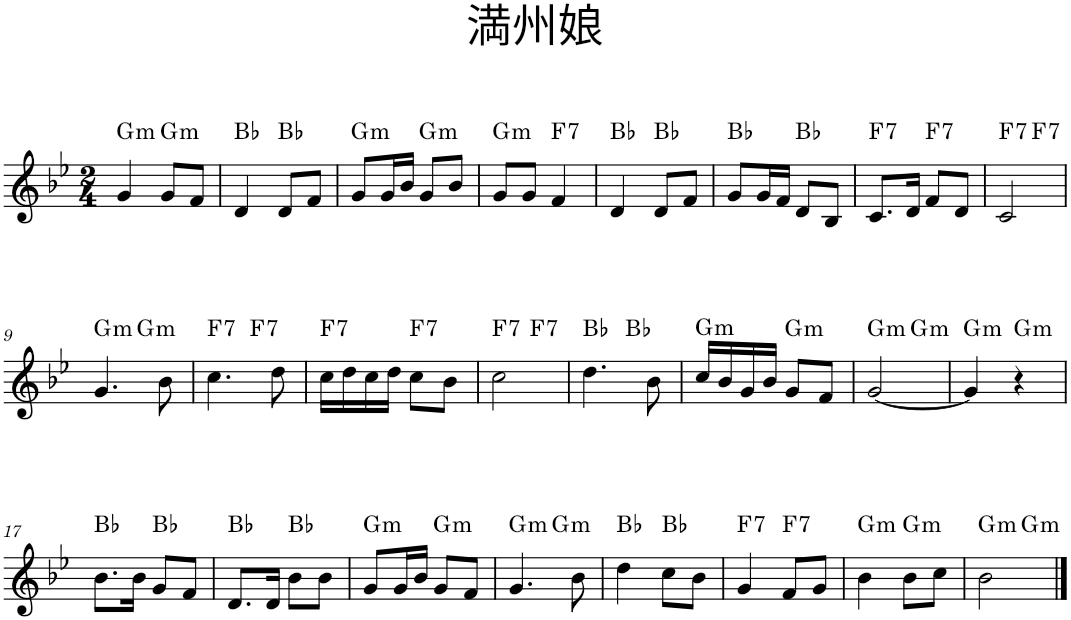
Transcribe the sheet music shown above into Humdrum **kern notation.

**kern	**harte
*part1	*part1
*staff1	*
*I"Piano	*
*I'Pno.	*
*clefG2	*
*k[b-e-]	*
*M2/4	*
=1	=1
!	!LO:H:kt=m
4g/	G:min
!	!LO:H:kt=m
8g/L	G:min
8f/J	.
=2	=2
4d/	Bb:maj
8d/L	Bb:maj
8f/J	.
=3	=3
!	!LO:H:kt=m
8g/L	G:min
16g/L	.
16b-/JJ	.
!	!LO:H:kt=m
8g/L	G:min
8b-/J	.
=4	=4
!	!LO:H:kt=m
8g/L	G:min
8g/J	.
!	!LO:H:kt=7
4f/	F:7
=5	=5
4d/	Bb:maj
8d/L	Bb:maj
8f/J	.
=6	=6
8g/L	Bb:maj
16g/L	.
16f/JJ	.
8d/L	Bb:maj
8B-/J	.
=7	=7
!	!LO:H:kt=7
8.c/L	F:7
16d/Jk	.
!	!LO:H:kt=7
8f/L	F:7
8d/J	.
=8	=8
!	!LO:H:kt=7
*^	*
2c/	4ryy	F:7
!	!	!LO:H:kt=7
.	4ryy	F:7
!!LO:LB:g=z	!!
=9	=9	=9
!	!	!LO:H:kt=m
4.g/	4ryy	G:min
!	!	!LO:H:kt=m
.	4ryy	G:min
8b-\	.	.
=10	=10	=10
!	!	!LO:H:kt=7
4.cc\	4ryy	F:7
!	!	!LO:H:kt=7
.	4ryy	F:7
8dd\	.	.
=11	=11	=11
!	!	!LO:H:kt=7
*v	*v	*
16cc\LL	F:7
16dd\	.
16cc\	.
16dd\JJ	.
!	!LO:H:kt=7
8cc\L	F:7
8b-\J	.
=12	=12
!	!LO:H:kt=7
*^	*
2cc\	4ryy	F:7
!	!	!LO:H:kt=7
.	4ryy	F:7
=13	=13	=13
4.dd\	4ryy	Bb:maj
.	4ryy	Bb:maj
8b-\	.	.
=14	=14	=14
!	!	!LO:H:kt=m
*v	*v	*
16cc/LL	G:min
16b-/	.
16g/	.
16b-/JJ	.
!	!LO:H:kt=m
8g/L	G:min
8f/J	.
=15	=15
!	!LO:H:kt=m
*^	*
[<2g/	4ryy	G:min
!	!	!LO:H:kt=m
.	4ryy	G:min
=16	=16	=16
!	!	!LO:H:kt=m
*v	*v	*
4g/]	G:min
!	!LO:H:kt=m
4r	G:min
!!LO:LB:g=z
=17	=17
8.b-\L	Bb:maj
16b-\Jk	.
8g/L	Bb:maj
8f/J	.
=18	=18
8.d/L	Bb:maj
16d/Jk	.
8b-\L	Bb:maj
8b-\J	.
=19	=19
!	!LO:H:kt=m
8g/L	G:min
16g/L	.
16b-/JJ	.
!	!LO:H:kt=m
8g/L	G:min
8f/J	.
=20	=20
!	!LO:H:kt=m
*^	*
4.g/	4ryy	G:min
!	!	!LO:H:kt=m
.	4ryy	G:min
8b-\	.	.
*v	*v	*
=21	=21
4dd\	Bb:maj
8cc\L	Bb:maj
8b-\J	.
=22	=22
!	!LO:H:kt=7
4g/	F:7
!	!LO:H:kt=7
8f/L	F:7
8g/J	.
=23	=23
!	!LO:H:kt=m
4b-\	G:min
!	!LO:H:kt=m
8b-\L	G:min
8cc\J	.
=24	=24
!	!LO:H:kt=m
*^	*
2b-\	4ryy	G:min
!	!	!LO:H:kt=m
.	4ryy	G:min
*v	*v	*
==	==
*-	*-
